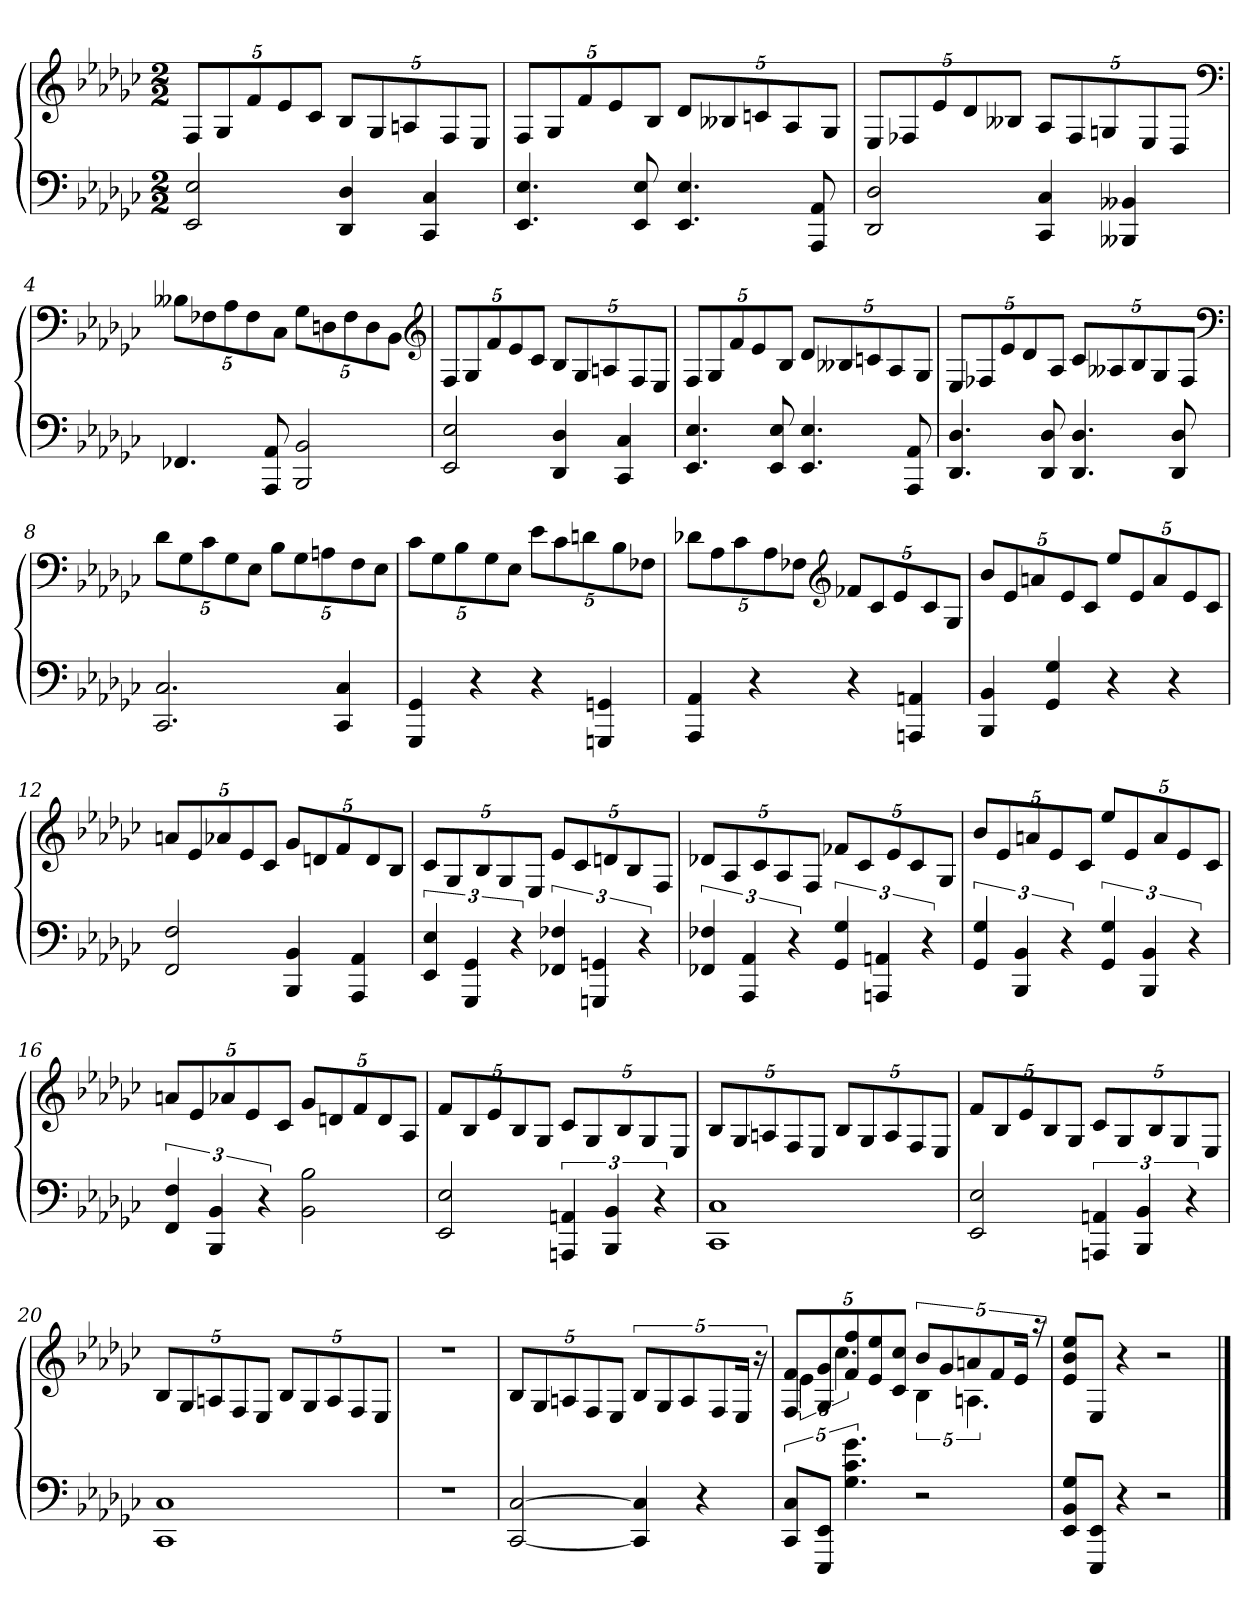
**kern	**kern
*part1	*part1
*staff2	*staff1
*clefF4	*clefG2
*k[b-e-a-d-g-c-]	*k[b-e-a-d-g-c-]
*e-:	*e-:
*M2/2	*M2/2
=1	=1
2EE- 2E-	10FL
.	10G-
.	10f
.	10e-
.	10c-J
4DD- 4D-	10B-L
.	10G-
.	10An
4CC- 4C-	.
.	10F
.	10E-J
=2	=2
4.EE- 4.E-	10FL
.	10G-
.	10f
.	10e-
8EE- 8E-	.
.	10B-J
4.EE- 4.E-	10d-L
.	10B--X
.	10cn
.	10A-
8AAA- 8AA-	.
.	10G-J
=3	=3
2DD- 2D-	10E-L
.	10F-X
.	10e-
.	10d-
.	10B--XJ
4CC- 4C-	10A-L
.	10F-
.	10Gn
4BBB--X 4BB--X	.
.	10E-
.	10D-J
*	*clefF4
=4	=4
4.FF-X	10B--XL
.	10F-X
.	10A-
.	10F-
8AAA- 8AA-	.
.	10C-J
2BBB- 2BB-	10G-L
.	10Dn
.	10F-
.	10D
.	10BB-J
*	*clefG2
=5	=5
2EE- 2E-	10FL
.	10G-
.	10f
.	10e-
.	10c-J
4DD- 4D-	10B-L
.	10G-
.	10An
4CC- 4C-	.
.	10F
.	10E-J
=6	=6
4.EE- 4.E-	10FL
.	10G-
.	10f
.	10e-
8EE- 8E-	.
.	10B-J
4.EE- 4.E-	10d-L
.	10B--X
.	10cn
.	10A-
8AAA- 8AA-	.
.	10G-J
=7	=7
4.DD- 4.D-	10E-L
.	10F-X
.	10e-
.	10d-
8DD- 8D-	.
.	10A-J
4.DD- 4.D-	10c-L
.	10A--X
.	10B-
.	10G-
8DD- 8D-	.
.	10F-J
*	*clefF4
=8	=8
2.CC- 2.C-	10d-L
.	10G-
.	10c-
.	10G-
.	10E-J
.	10B-L
.	10G-
.	10An
4CC- 4C-	.
.	10F
.	10E-J
=9	=9
4GGG- 4GG-	10c-L
.	10G-
.	10B-
4r	.
.	10G-
.	10E-J
4r	10e-L
.	10c-
.	10dn
4GGGn 4GGn	.
.	10B-
.	10F-XJ
=10	=10
4AAA- 4AA-	10d-XL
.	10A-
.	10c-
4r	.
.	10A-
.	10F-XJ
*	*clefG2
4r	10f-XL
.	10c-
.	10e-
4AAAn 4AAn	.
.	10c-
.	10G-J
=11	=11
4BBB- 4BB-	10b-L
.	10e-
.	10an
4GG- 4G-	.
.	10e-
.	10c-J
4r	10ee-L
.	10e-
.	10a
4r	.
.	10e-
.	10c-J
=12	=12
2FF 2F	10anL
.	10e-
.	10a-X
.	10e-
.	10c-J
4BBB- 4BB-	10g-L
.	10dn
.	10f
4AAA- 4AA-	.
.	10d
.	10B-J
=13	=13
6EE- 6E-	10c-L
.	10G-
6GGG- 6GG-	.
.	10B-
.	10G-
6r	.
.	10E-J
6FF-X 6F-X	10e-L
.	10c-
6GGGn 6GGn	.
.	10dn
.	10B-
6r	.
.	10FJ
=14	=14
6FF-X 6F-X	10d-XL
.	10A-
6AAA- 6AA-	.
.	10c-
.	10A-
6r	.
.	10FJ
6GG- 6G-	10f-XL
.	10c-
6AAAn 6AAn	.
.	10e-
.	10c-
6r	.
.	10G-J
=15	=15
6GG- 6G-	10b-L
.	10e-
6BBB- 6BB-	.
.	10an
.	10e-
6r	.
.	10c-J
6GG- 6G-	10ee-L
.	10e-
6BBB- 6BB-	.
.	10a
.	10e-
6r	.
.	10c-J
=16	=16
6FF 6F	10anL
.	10e-
6BBB- 6BB-	.
.	10a-X
.	10e-
6r	.
.	10c-J
2BB- 2B-	10g-L
.	10dn
.	10f
.	10d
.	10A-J
=17	=17
2EE- 2E-	10fL
.	10B-
.	10e-
.	10B-
.	10G-J
6AAAn 6AAn	10c-L
.	10G-
6BBB- 6BB-	.
.	10B-
.	10G-
6r	.
.	10E-J
=18	=18
1CC- 1C-	10B-L
.	10G-
.	10An
.	10F
.	10E-J
.	10B-L
.	10G-
.	10A
.	10F
.	10E-J
=19	=19
2EE- 2E-	10fL
.	10B-
.	10e-
.	10B-
.	10G-J
6AAAn 6AAn	10c-L
.	10G-
6BBB- 6BB-	.
.	10B-
.	10G-
6r	.
.	10E-J
=20	=20
1CC- 1C-	10B-L
.	10G-
.	10An
.	10F
.	10E-J
.	10B-L
.	10G-
.	10A
.	10F
.	10E-J
=21	=21
1r	1r
=22	=22
[2CC- [2C-	10B-L
.	10G-
.	10An
.	10F
.	10E-J
4CC-] 4C-]	10B-L
.	10G-
.	10A
4r	.
.	10F
.	20E-Jk
.	20r
=23	=23
*	*^
10CC- 10C-L	10F 10fL	5e-
10EEE- 10EE-J	10G- 10g-	.
5.G- 5.c- 5.g-	10f 10ff	5.cc-
.	10e- 10ee-	.
.	10c- 10cc-J	.
2r	10b-L	5B-
.	10g-	.
.	10an	5.An
.	10f	.
.	20e-Jk	.
.	20raa	.
*	*v	*v
=24	=24
8EE- 8BB- 8G-L	8e- 8b- 8ee-L
8EEE- 8EE-J	8E-J
4r	4r
2r	2r
==	==
*-	*-
